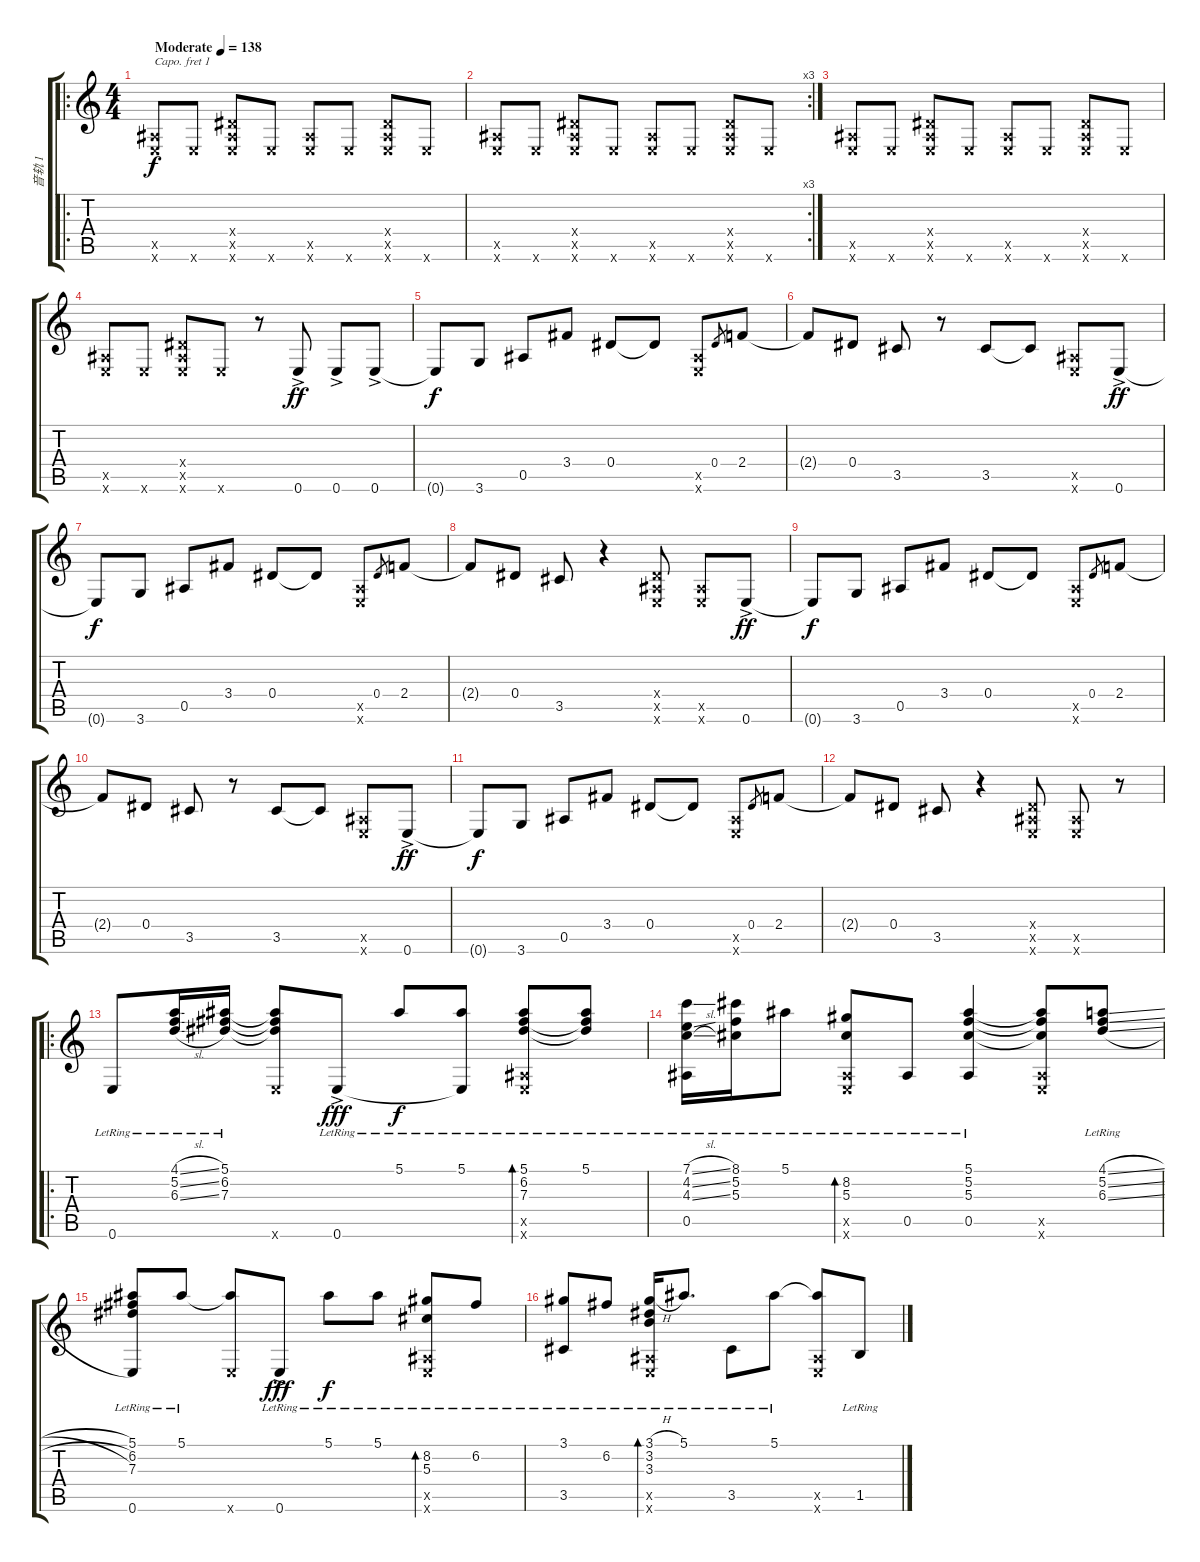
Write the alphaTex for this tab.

\track ("音轨 1" "音轨 1") {instrument acousticguitarsteel}
\staff {score tabs}
\capo 1
\tuning (E4 B3 G3 D3 A2 Eb2) {hide}
\ro
\ts (4 4)
\tempo (138 "Moderate")
\clef g2
\ks c
(0.5{x} 0.6{x}).8{dy f instrument acousticguitarsteel} 0.6{x}.8 (0.4{x} 0.5{x} 0.6{x}).8 0.6{x}.8 (0.5{x} 0.6{x}).8 0.6{x}.8 (0.4{x} 0.5{x} 0.6{x}).8 0.6{x}.8 |
\rc 3
(0.5{x} 0.6{x}).8 0.6{x}.8 (0.4{x} 0.5{x} 0.6{x}).8 0.6{x}.8 (0.5{x} 0.6{x}).8 0.6{x}.8 (0.4{x} 0.5{x} 0.6{x}).8 0.6{x}.8 |
(0.5{x} 0.6{x}).8 0.6{x}.8 (0.4{x} 0.5{x} 0.6{x}).8 0.6{x}.8 (0.5{x} 0.6{x}).8 0.6{x}.8 (0.4{x} 0.5{x} 0.6{x}).8 0.6{x}.8 |
(0.5{x} 0.6{x}).8 0.6{x}.8 (0.4{x} 0.5{x} 0.6{x}).8 0.6{x}.8 r.8 0.6{ac}.8{dy ff} 0.6{ac}.8 0.6{ac}.8 |
0.6{t}.8{dy f} 3.6.8 0.5.8 3.4.8 0.4.8 0.4{t}.8 (0.5{x} 0.6{x}).8 0.4.8{gr} 2.4.8 |
2.4{t}.8 0.4.8 3.5.8 r.8 3.5.8 3.5{t}.8 (0.5{x} 0.6{x}).8 0.6{ac}.8{dy ff} |
0.6{t}.8{dy f} 3.6.8 0.5.8 3.4.8 0.4.8 0.4{t}.8 (0.5{x} 0.6{x}).8 0.4.8{gr} 2.4.8 |
2.4{t}.8 0.4.8 3.5.8 r.4 (0.4{x} 0.5{x} 0.6{x}).8 (0.5{x} 0.6{x}).8 0.6{ac}.8{dy ff} |
0.6{t}.8{dy f} 3.6.8 0.5.8 3.4.8 0.4.8 0.4{t}.8 (0.5{x} 0.6{x}).8 0.4.8{gr} 2.4.8 |
2.4{t}.8 0.4.8 3.5.8 r.8 3.5.8 3.5{t}.8 (0.5{x} 0.6{x}).8 0.6{ac}.8{dy ff} |
0.6{t}.8{dy f} 3.6.8 0.5.8 3.4.8 0.4.8 0.4{t}.8 (0.5{x} 0.6{x}).8 0.4.8{gr} 2.4.8 |
2.4{t}.8 0.4.8 3.5.8 r.4 (0.4{x} 0.5{x} 0.6{x}).8 (0.5{x} 0.6{x}).8 r.8 |
\ro
0.6{lr}.8 (4.1{sl lr} 5.2{sl lr} 6.3{sl lr}).16 (5.1{lr} 6.2{lr} 7.3{lr}).16 (5.1{t} 6.2{t} 7.3{t} 0.6{x}).8 0.6{ac lr}.8{dy fff} 5.1{lr}.8{dy f} (5.1{lr} 0.6{t}).8 (5.1{lr} 6.2{lr} 7.3{lr} 0.5{x} 0.6{x}).8{bd 30} (5.1{lr} 6.2{t} 7.3{t}).8 |
(7.1{sl lr} 4.2{sl lr} 4.3{sl lr} 0.5{lr}).16 (8.1{lr} 5.2{lr} 5.3{lr}).16 5.1{lr}.8 (8.2{lr} 5.3{lr} 0.5{x} 0.6{x}).8{bd 60} 0.5{lr}.8 (5.1{lr} 5.2{lr} 5.3{lr} 0.5{lr}).4 (5.1{t} 5.2{t} 5.3{t} 0.5{x} 0.6{x}).8 (4.1{sl lr} 5.2{sl lr} 6.3{sl lr}).8 |
(5.1{lr} 6.2{lr} 7.3{lr} 0.6{lr}).8 5.1{lr}.8 (5.1{t} 0.6{x}).8 0.6{ac lr}.8{dy fff} 5.1{lr}.8{dy f} 5.1{lr}.8 (8.2{lr} 5.3{lr} 0.5{x} 0.6{x}).8{bd 30} 6.2{lr}.8 |
(3.1{lr} 3.5{lr}).8 6.2{lr}.8 (3.1{h lr} 3.2{lr} 3.3{lr} 0.5{x} 0.6{x}).16{bd 30} 5.1{lr}.8{d} 3.5{lr}.8 5.1{lr}.8 (5.1{t} 0.5{x} 0.6{x}).8 1.5{lr}.8
